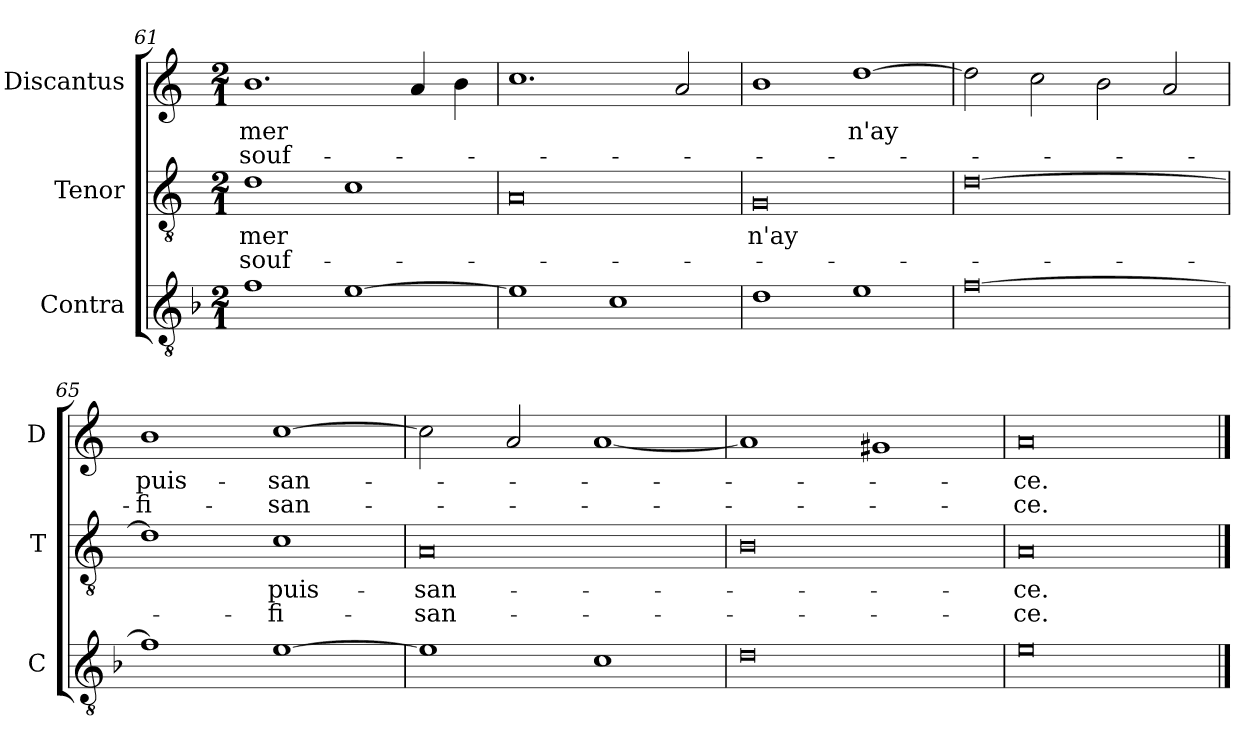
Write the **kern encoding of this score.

**kern	**kern	**text	**text	**kern	**text	**text
*part3	*part2	*part2	*part2	*part1	*part1	*part1
*staff3	*staff2	*staff2	*staff2	*staff1	*staff1	*staff1
*I"Contra	*I"Tenor	*	*	*I"Discantus	*	*
*I'C	*I'T	*	*	*I'D	*	*
*clefGv2	*clefGv2	*	*	*clefG2	*	*
*k[b-]	*k[]	*	*	*k[]	*	*
*M2/1	*M2/1	*	*	*M2/1	*	*
=61	=61	=61	=61	=61	=61	=61
1f	1d	-mer	souf-	1.b	-mer	souf-
[1e	1c	.	.	.	.	.
.	.	.	.	4a/	.	.
.	.	.	.	4b\	.	.
=62	=62	=62	=62	=62	=62	=62
1e]	0A	.	.	1.cc	.	.
1c	.	.	.	.	.	.
.	.	.	.	2a/	.	.
=63	=63	=63	=63	=63	=63	=63
1d	0G	n'ay	.	1b	.	.
1e	.	.	.	[1dd	n'ay	.
=64	=64	=64	=64	=64	=64	=64
[0f	[0d	.	.	2dd\]	.	.
.	.	.	.	2cc\	.	.
.	.	.	.	2b\	.	.
.	.	.	.	2a/	.	.
=65	=65	=65	=65	=65	=65	=65
1f]	1d]	.	.	1b	puis-	-fi-
[1e	1c	puis-	-fi-	[1cc	-san-	-san-
=66	=66	=66	=66	=66	=66	=66
1e]	0A	-san-	-san-	2cc\]	.	.
.	.	.	.	2a/	.	.
1c	.	.	.	[1a	.	.
=67	=67	=67	=67	=67	=67	=67
0d	0B	.	.	1a]	.	.
.	.	.	.	1g#X	.	.
=68	=68	=68	=68	=68	=68	=68
0e	0A	-ce.	-ce.	0a	-ce.	-ce.
==	==	==	==	==	==	==
*-	*-	*-	*-	*-	*-	*-
